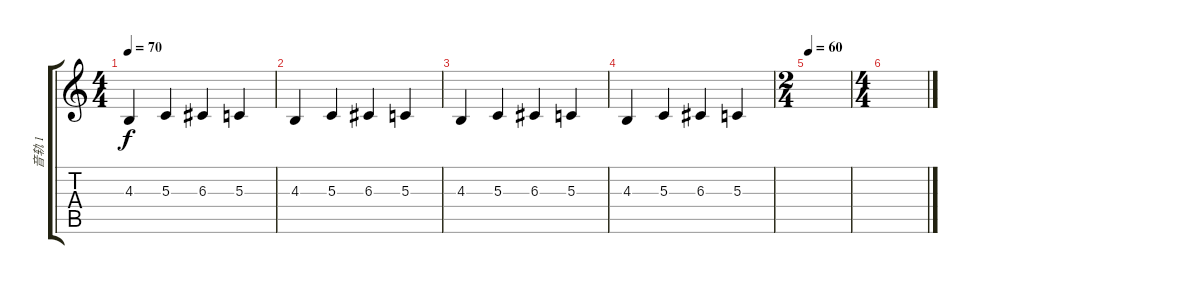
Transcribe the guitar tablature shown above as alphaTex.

\track ("音轨 1" "音轨 1") {instrument stringensemble1}
\staff {score tabs}
\tuning (E4 B3 G3 D3 A2 E2) {hide}
\ts (4 4)
\tempo 70
\clef g2
\ks c
4.3.4{dy f} 5.3.4 6.3.4 5.3.4 |
4.3.4 5.3.4 6.3.4 5.3.4 |
4.3.4 5.3.4 6.3.4 5.3.4 |
4.3.4 5.3.4 6.3.4 5.3.4 |
\ts (2 4)
\tempo 60
|
\ts (4 4)
